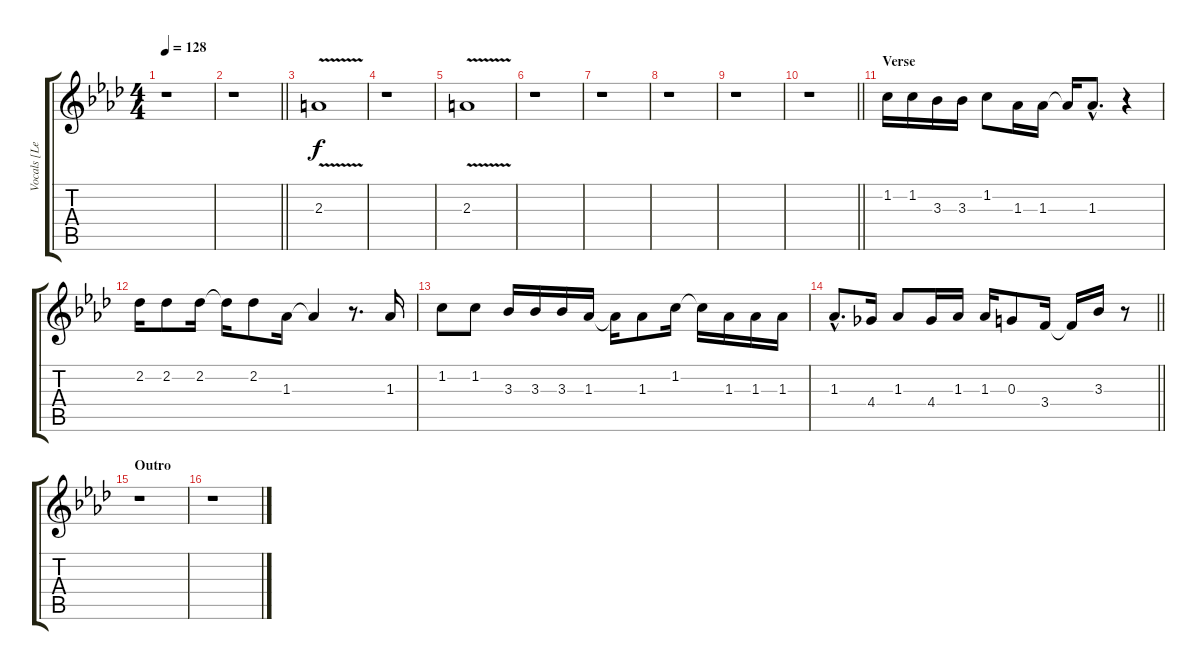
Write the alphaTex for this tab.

\track ("Vocals [Les Claypool]" "Vocals [Le") {instrument electricguitarmuted}
\staff {score tabs}
\tuning (E4 B3 G3 D3 A2 E2) {hide}
\ts (4 4)
\tempo 128
\clef g2
\ks ab
r.1{dy f} |
\barLineRight lightlight
r.1 |
2.3{v}.1 |
r.1 |
2.3{v}.1 |
r.1 |
r.1 |
r.1 |
r.1 |
\barLineRight lightlight
r.1 |
\section ("" "Verse")
1.2.16 1.2.16 3.3.16 3.3.16 1.2.8 1.3.16 1.3.16 1.3{t}.16 1.3{hac}.8{d} r.4 |
2.2.16 2.2.8 2.2.16 2.2{t}.16 2.2.8 1.3.16 1.3{t}.4 r.8{d} 1.3.16 |
1.2.8 1.2.8 3.3.16 3.3.16 3.3.16 1.3.16 1.3{t}.16 1.3.8 1.2.16 1.2{t}.16 1.3.16 1.3.16 1.3.16 |
\barLineRight lightlight
1.3{hac}.8{d} 4.4.16 1.3.8 4.4.16 1.3.16 1.3.16 0.3.8 3.4.16 3.4{t}.16 3.3.16 r.8 |
\section ("" "Outro")
r.1 |
r.1
